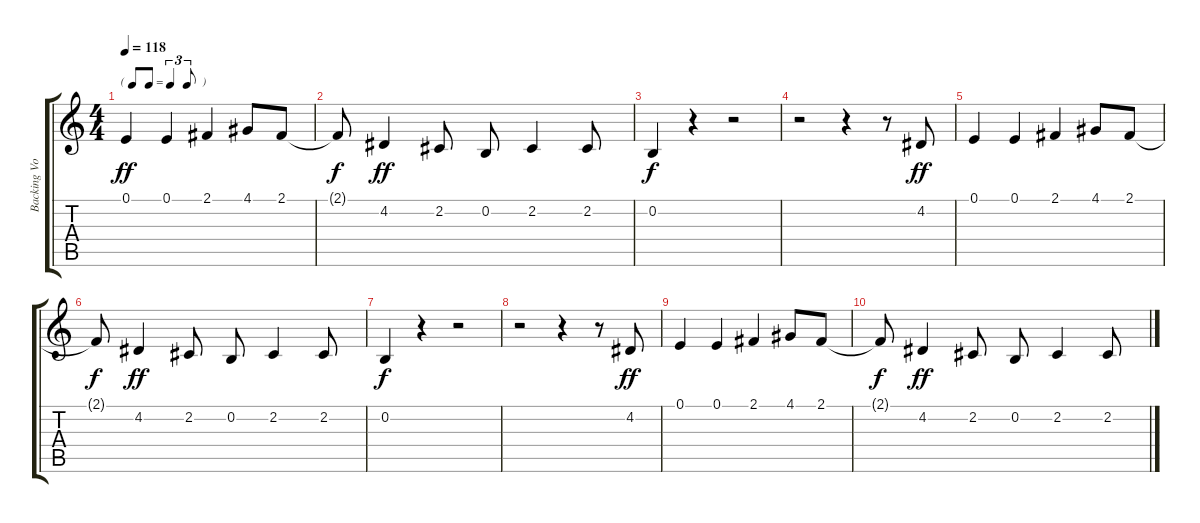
\track ("Backing Vocals" "Backing Vo") {instrument altosax}
\staff {score tabs}
\tuning (E4 B3 G3 D3 A2 E2) {hide}
\ts (4 4)
\tf triplet8th
\tempo 118
\clef g2
\ks c
0.1.4{dy ff} 0.1.4 2.1.4 4.1.8 2.1.8 |
2.1{t}.8{dy f} 4.2.4{dy ff} 2.2.8 0.2.8 2.2.4 2.2.8 |
0.2.4{dy f} r.4 r.2 |
r.2 r.4 r.8 4.2.8{dy ff} |
0.1.4 0.1.4 2.1.4 4.1.8 2.1.8 |
2.1{t}.8{dy f volume 13} 4.2.4{dy ff} 2.2.8 0.2.8 2.2.4 2.2.8 |
0.2.4{dy f volume 10} r.4 r.2 |
r.2{volume 7} r.4 r.8 4.2.8{dy ff} |
0.1.4{volume 4} 0.1.4 2.1.4 4.1.8 2.1.8 |
2.1{t}.8{dy f volume 1} 4.2.4{dy ff} 2.2.8 0.2.8 2.2.4 2.2.8
